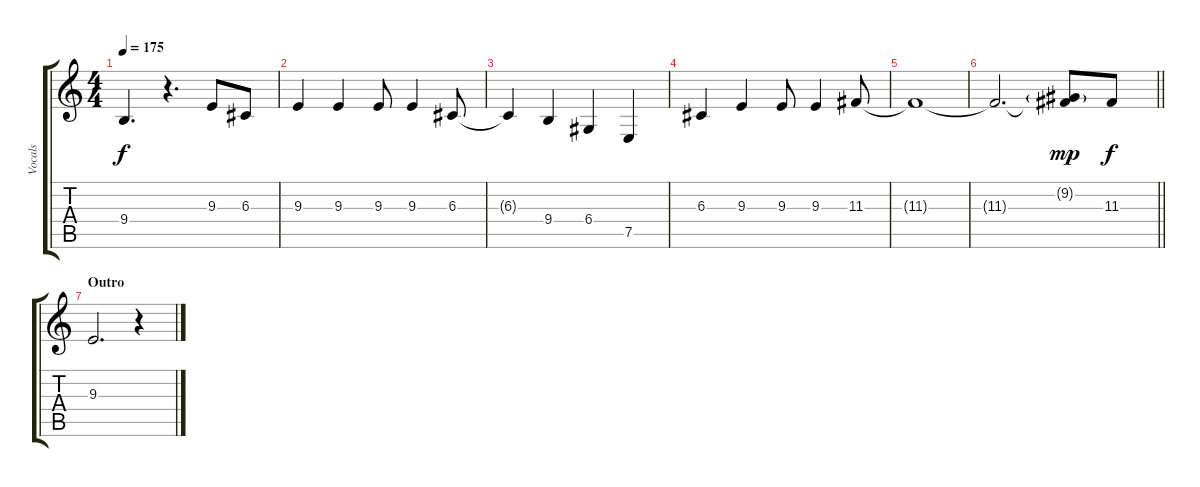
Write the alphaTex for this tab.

\track ("Vocals" "Vocals") {instrument altosax}
\staff {score tabs}
\tuning (E4 B3 G3 D3 A2 E2) {hide}
\ts (4 4)
\tempo 175
\clef g2
\ks c
9.4{t}.4{d dy f} r.4{d} 9.3.8 6.3.8 |
9.3.4 9.3.4 9.3.8 9.3.4 6.3.8 |
6.3{t}.4 9.4.4 6.4.4 7.5.4 |
6.3.4 9.3.4 9.3.8 9.3.4 11.3.8 |
11.3{t}.1 |
\barLineRight lightlight
11.3{t}.2{d} (9.2{g} 11.3{t}).8{dy mp} 11.3.8{dy f} |
\section ("" "Outro")
9.3.2{d} r.4
